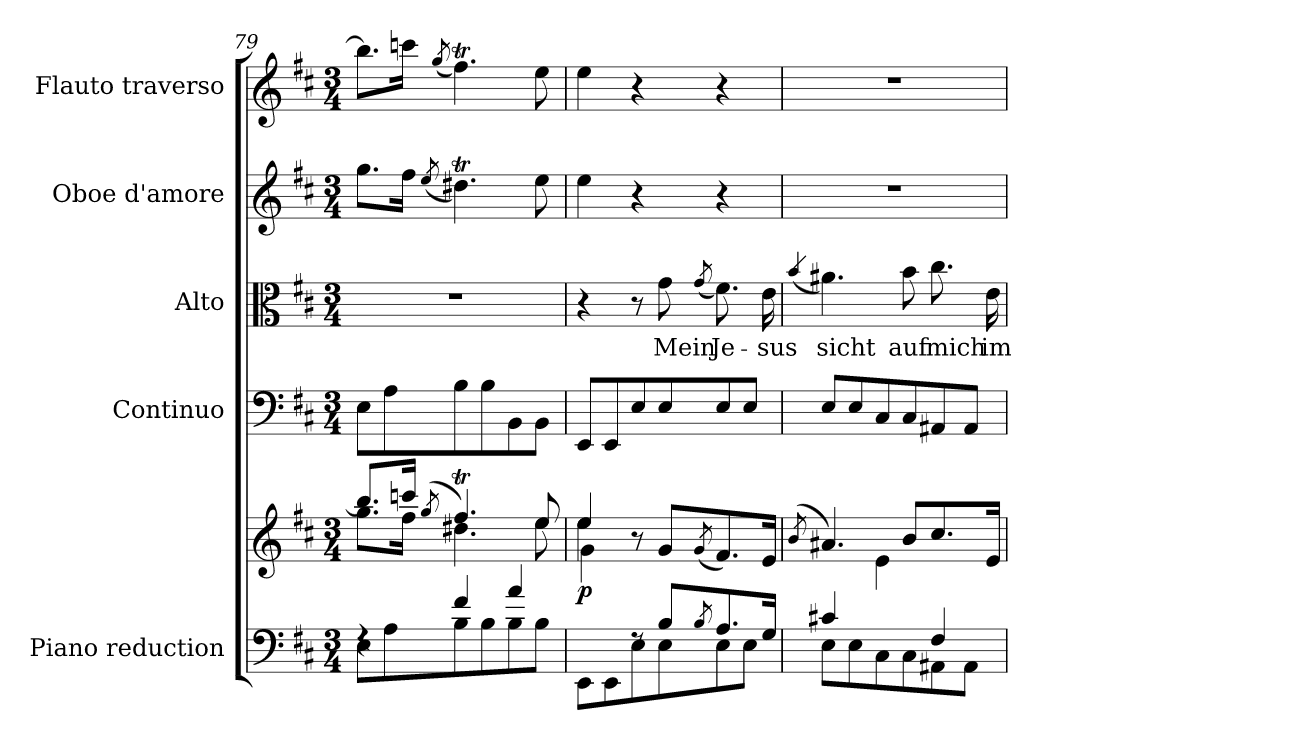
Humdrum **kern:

**kern	**kern	**dynam	**kern	**kern	**text	**kern	**kern
*part5	*part5	*part5	*part4	*part3	*part3	*part2	*part1
*staff6	*staff5	*staff5/6	*staff4	*staff3	*staff3	*staff2	*staff1
*I"Piano reduction	*	*	*I"Continuo	*I"Alto	*	*I"Oboe d'amore	*I"Flauto traverso
*I'Pno	*	*	*	*	*	*I'Ob	*I'Fl
*clefF4	*clefG2	*	*clefF4	*clefC3	*	*clefG2	*clefG2
*k[f#c#]	*k[f#c#]	*	*k[f#c#]	*k[f#c#]	*	*k[f#c#]	*k[f#c#]
*M3/4	*M3/4	*	*M3/4	*M3/4	*	*M3/4	*M3/4
=79	=79	=79	=79	=79	=79	=79	=79
*^	*^	*	*	*	*	*	*
4rF	8E\L	8.bb/L]	8.gg\L	.	8E\L	2.r	.	8.gg\L	8.bb\L]
.	8A\	.	.	.	8A\	.	.	.	.
.	.	16cccn/Jk	16ff#\Jk	.	.	.	.	16ff#\Jk	16cccn\Jk
.	.	(>8qgg/	.	.	.	.	.	(<8qee/	(<8qgg/
4f#/	8B\	4.ff#t/)	4.dd#X\	.	8B\	.	.	4.dd#Xt\)	4.ff#t\)
.	8B\	.	.	.	8B\	.	.	.	.
4a/	8B\	.	.	.	8BB\	.	.	.	.
.	8B\J	8ee/	8ee\	.	8BB\J	.	.	8ee\	8ee\
=80	=80	=80	=80	=80	=80	=80	=80	=80	=80
*	*	*	*^	*	*	*	*	*	*
!	!	!	!	!	!LO:DY:b	!	!	!	!	!
4ryy	8EE\L	4ee/	4ee\	4g\	p	8EE/L	4r	.	4ee\	4ee\
.	8EE\	.	.	.	.	8EE/	.	.	.	.
8rF	8E\	8r	4ryy	2ryy	.	8E/	8r	.	4r	4r
!	!	!	!	!	!	!	!	!LO:LY:b	!	!
8B/L	8E\	8g/L	.	.	.	8E/	8g\	Mein	.	.
8qB/	.	(<8qg/	.	.	.	.	(<8qg/	.	.	.
!	!	!	!	!	!	!	!	!LO:LY:b	!	!
8.A/	8E\	8.f#/)	4ryy	.	.	8E/	8.f#\)	Je-	4r	4r
.	8E\J	.	.	.	.	8E/J	.	.	.	.
!	!	!	!	!	!	!	!	!LO:LY:b	!	!
16G/Jk	.	16e/Jk	.	.	.	.	16e\	-sus	.	.
*	*	*v	*v	*v	*	*	*	*	*	*
=81	=81	=81	=81	=81	=81	=81	=81	=81
.	.	(<8qb/	.	.	(<4qb/	.	.	.
*	*	*^	*	*	*	*	*	*
!	!	!	!	!	!	!	!LO:LY:b	!	!
4c#X/	8E\L	4.a#X/)	4ryy	.	8E/L	4.a#X\)	sicht	2.r	2.r
.	8E\	.	.	.	8E/	.	.	.	.
4ryy	8C#\	.	4e\	.	8C#/	.	.	.	.
!	!	!	!	!	!	!	!LO:LY:b	!	!
.	8C#\	8b/L	.	.	8C#/	8b\	auf	.	.
!	!	!	!	!	!	!	!LO:LY:b	!	!
4F#/	8AA#X\	8.cc#/	4ryy	.	8AA#X/	8.cc#\	mich	.	.
.	8AA#\J	.	.	.	8AA#/J	.	.	.	.
!	!	!	!	!	!	!	!LO:LY:b	!	!
.	.	16e/Jk	.	.	.	16e\	im	.	.
*v	*v	*	*	*	*	*	*	*	*
*	*v	*v	*	*	*	*	*	*
=	=	=	=	=	=	=	=
*-	*-	*-	*-	*-	*-	*-	*-
